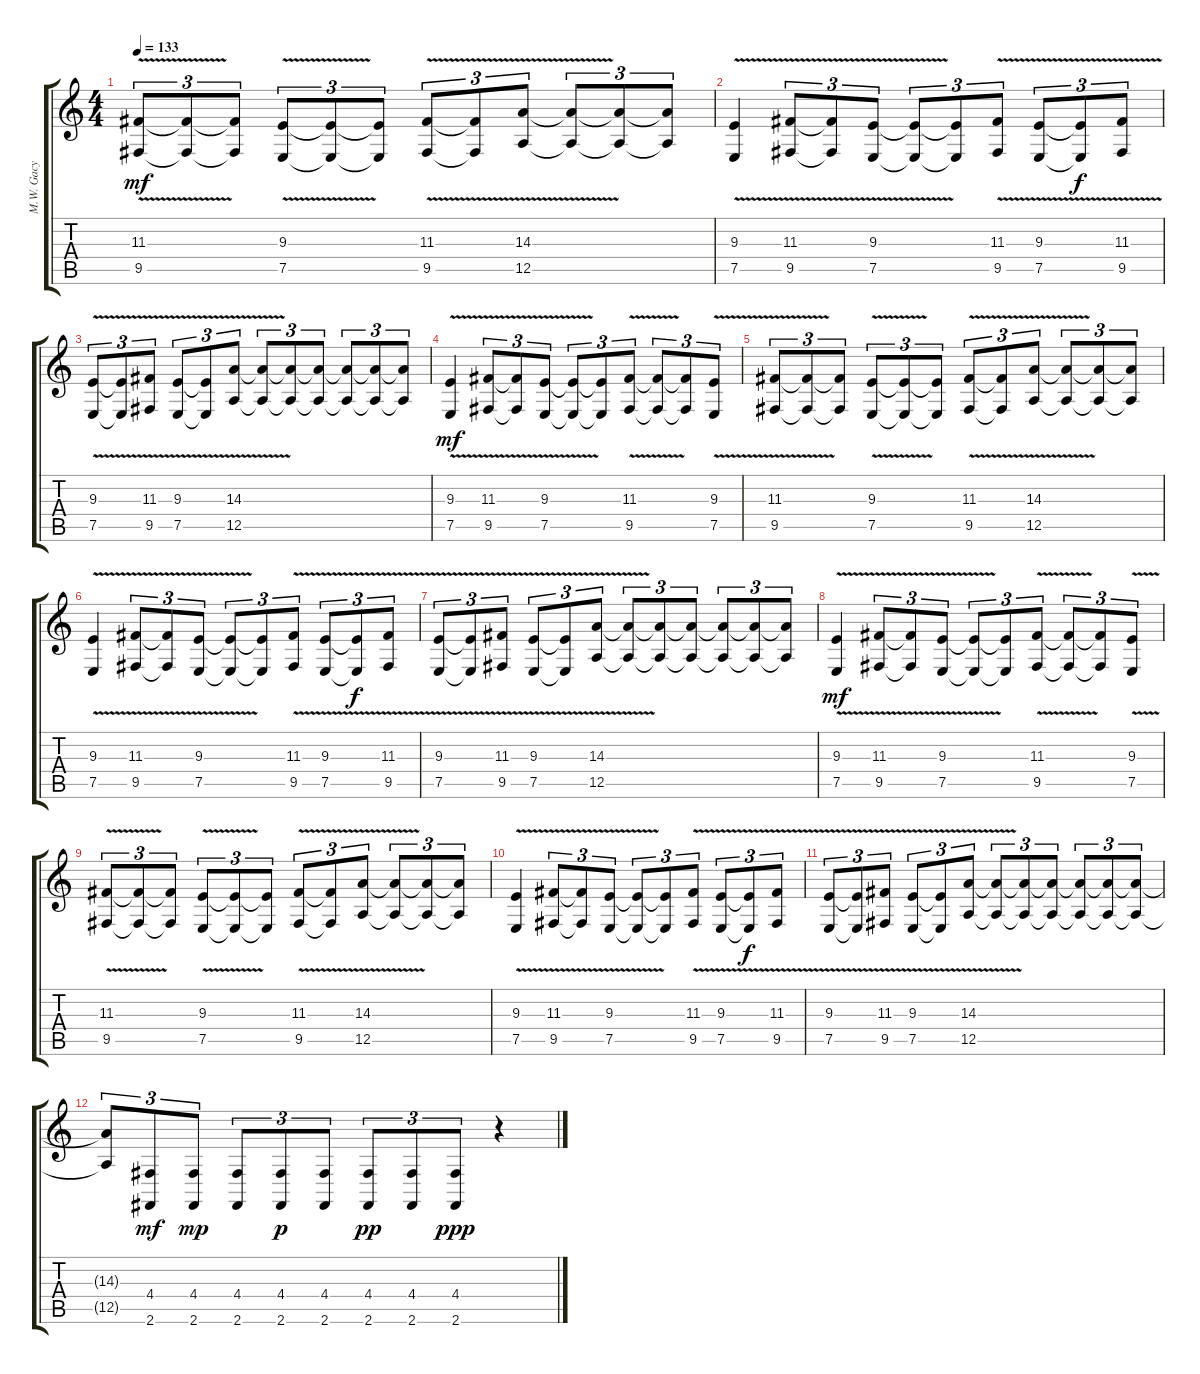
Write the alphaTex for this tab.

\track ("M.W. Gacy (Keyboard)" "M.W. Gacy ") {instrument lead8bassandlead}
\staff {score tabs}
\tuning (E4 B3 G3 D3 A2 E2) {hide}
\ts (4 4)
\tempo 133
\clef g2
\ks c
(11.3 9.5{v}).8{tu (3 2) dy mf} (11.3{t} 9.5{t}).8{tu (3 2)} (11.3{t} 9.5{t}).8{tu (3 2)} (9.3 7.5{v}).8{tu (3 2)} (9.3{t} 7.5{t}).8{tu (3 2)} (9.3{t} 7.5{t}).8{tu (3 2)} (11.3 9.5{v}).8{tu (3 2)} (11.3{t} 9.5{t}).8{tu (3 2)} (14.3 12.5{v}).8{tu (3 2)} (14.3{t} 12.5{t}).8{tu (3 2)} (14.3{t} 12.5{t}).8{tu (3 2)} (14.3{t} 12.5{t}).8{tu (3 2)} |
(9.3 7.5{v}).4 (11.3 9.5{v}).8{tu (3 2)} (11.3{t} 9.5{t}).8{tu (3 2)} (9.3 7.5{v}).8{tu (3 2)} (9.3{t} 7.5{t}).8{tu (3 2)} (9.3{t} 7.5{t}).8{tu (3 2)} (11.3 9.5{v}).8{tu (3 2)} (9.3{v} 7.5).8{tu (3 2)} (9.3{t} 7.5{t}).8{tu (3 2) dy f} (11.3{v} 9.5).8{tu (3 2)} |
(9.3{v} 7.5).8{tu (3 2)} (9.3{t} 7.5{t}).8{tu (3 2)} (11.3{v} 9.5).8{tu (3 2)} (9.3{v} 7.5).8{tu (3 2)} (9.3{t} 7.5{t}).8{tu (3 2)} (14.3{v} 12.5).8{tu (3 2)} (14.3{t} 12.5{t}).8{tu (3 2)} (14.3{t} 12.5{t}).8{tu (3 2)} (14.3{t} 12.5{t}).8{tu (3 2)} (14.3{t} 12.5{t}).8{tu (3 2)} (14.3{t} 12.5{t}).8{tu (3 2)} (14.3{t} 12.5{t}).8{tu (3 2)} |
(9.3 7.5{v}).4{dy mf} (11.3 9.5{v}).8{tu (3 2)} (11.3{t} 9.5{t}).8{tu (3 2)} (9.3 7.5{v}).8{tu (3 2)} (9.3{t} 7.5{t}).8{tu (3 2)} (9.3{t} 7.5{t}).8{tu (3 2)} (11.3 9.5{v}).8{tu (3 2)} (11.3{t} 9.5{t}).8{tu (3 2)} (11.3{t} 9.5{t}).8{tu (3 2)} (9.3 7.5{v}).8{tu (3 2)} |
(11.3 9.5{v}).8{tu (3 2)} (11.3{t} 9.5{t}).8{tu (3 2)} (11.3{t} 9.5{t}).8{tu (3 2)} (9.3 7.5{v}).8{tu (3 2)} (9.3{t} 7.5{t}).8{tu (3 2)} (9.3{t} 7.5{t}).8{tu (3 2)} (11.3 9.5{v}).8{tu (3 2)} (11.3{t} 9.5{t}).8{tu (3 2)} (14.3 12.5{v}).8{tu (3 2)} (14.3{t} 12.5{t}).8{tu (3 2)} (14.3{t} 12.5{t}).8{tu (3 2)} (14.3{t} 12.5{t}).8{tu (3 2)} |
(9.3 7.5{v}).4 (11.3 9.5{v}).8{tu (3 2)} (11.3{t} 9.5{t}).8{tu (3 2)} (9.3 7.5{v}).8{tu (3 2)} (9.3{t} 7.5{t}).8{tu (3 2)} (9.3{t} 7.5{t}).8{tu (3 2)} (11.3 9.5{v}).8{tu (3 2)} (9.3{v} 7.5).8{tu (3 2)} (9.3{t} 7.5{t}).8{tu (3 2) dy f} (11.3{v} 9.5).8{tu (3 2)} |
(9.3{v} 7.5).8{tu (3 2)} (9.3{t} 7.5{t}).8{tu (3 2)} (11.3{v} 9.5).8{tu (3 2)} (9.3{v} 7.5).8{tu (3 2)} (9.3{t} 7.5{t}).8{tu (3 2)} (14.3{v} 12.5).8{tu (3 2)} (14.3{t} 12.5{t}).8{tu (3 2)} (14.3{t} 12.5{t}).8{tu (3 2)} (14.3{t} 12.5{t}).8{tu (3 2)} (14.3{t} 12.5{t}).8{tu (3 2)} (14.3{t} 12.5{t}).8{tu (3 2)} (14.3{t} 12.5{t}).8{tu (3 2)} |
(9.3 7.5{v}).4{dy mf} (11.3 9.5{v}).8{tu (3 2)} (11.3{t} 9.5{t}).8{tu (3 2)} (9.3 7.5{v}).8{tu (3 2)} (9.3{t} 7.5{t}).8{tu (3 2)} (9.3{t} 7.5{t}).8{tu (3 2)} (11.3 9.5{v}).8{tu (3 2)} (11.3{t} 9.5{t}).8{tu (3 2)} (11.3{t} 9.5{t}).8{tu (3 2)} (9.3 7.5{v}).8{tu (3 2)} |
(11.3 9.5{v}).8{tu (3 2)} (11.3{t} 9.5{t}).8{tu (3 2)} (11.3{t} 9.5{t}).8{tu (3 2)} (9.3 7.5{v}).8{tu (3 2)} (9.3{t} 7.5{t}).8{tu (3 2)} (9.3{t} 7.5{t}).8{tu (3 2)} (11.3 9.5{v}).8{tu (3 2)} (11.3{t} 9.5{t}).8{tu (3 2)} (14.3 12.5{v}).8{tu (3 2)} (14.3{t} 12.5{t}).8{tu (3 2)} (14.3{t} 12.5{t}).8{tu (3 2)} (14.3{t} 12.5{t}).8{tu (3 2)} |
(9.3 7.5{v}).4 (11.3 9.5{v}).8{tu (3 2)} (11.3{t} 9.5{t}).8{tu (3 2)} (9.3 7.5{v}).8{tu (3 2)} (9.3{t} 7.5{t}).8{tu (3 2)} (9.3{t} 7.5{t}).8{tu (3 2)} (11.3 9.5{v}).8{tu (3 2)} (9.3{v} 7.5).8{tu (3 2)} (9.3{t} 7.5{t}).8{tu (3 2) dy f} (11.3{v} 9.5).8{tu (3 2)} |
(9.3{v} 7.5).8{tu (3 2)} (9.3{t} 7.5{t}).8{tu (3 2)} (11.3{v} 9.5).8{tu (3 2)} (9.3{v} 7.5).8{tu (3 2)} (9.3{t} 7.5{t}).8{tu (3 2)} (14.3{v} 12.5).8{tu (3 2)} (14.3{t} 12.5{t}).8{tu (3 2)} (14.3{t} 12.5{t}).8{tu (3 2)} (14.3{t} 12.5{t}).8{tu (3 2)} (14.3{t} 12.5{t}).8{tu (3 2)} (14.3{t} 12.5{t}).8{tu (3 2)} (14.3{t} 12.5{t}).8{tu (3 2)} |
(14.3{t} 12.5{t}).8{tu (3 2)} (4.4 2.6).8{tu (3 2) dy mf} (4.4 2.6).8{tu (3 2) dy mp} (4.4 2.6).8{tu (3 2)} (4.4 2.6).8{tu (3 2) dy p} (4.4 2.6).8{tu (3 2)} (4.4 2.6).8{tu (3 2) dy pp} (4.4 2.6).8{tu (3 2)} (4.4 2.6).8{tu (3 2) dy ppp} r.4
